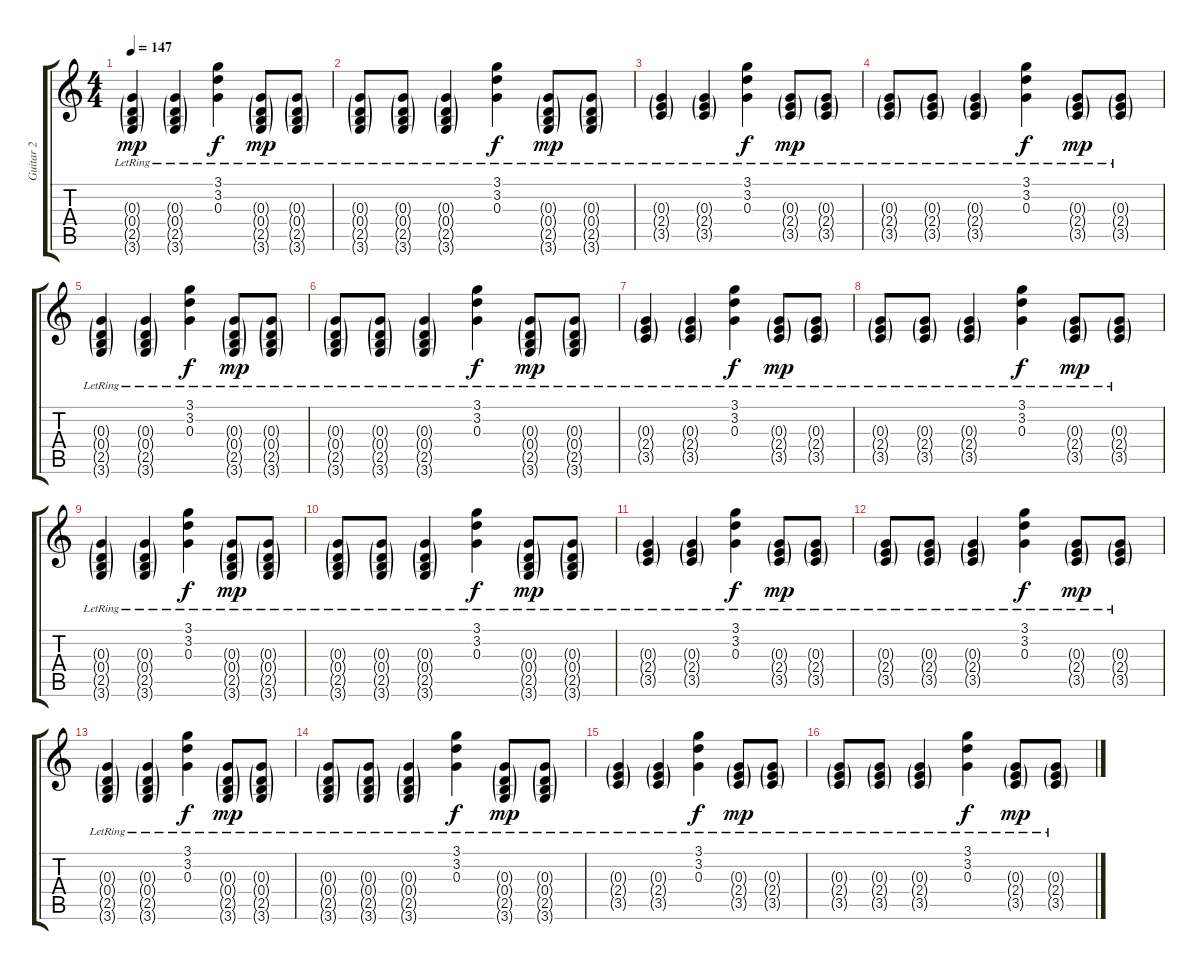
\track ("Guitar 2" "Guitar 2") {instrument acousticguitarsteel}
\staff {score tabs}
\tuning (E4 B3 G3 D3 A2 E2) {hide}
\ts (4 4)
\tempo 147
\clef g2
\ks c
(0.3{g} 0.4{g lr} 2.5{g lr} 3.6{g}).4{dy mp} (0.3{g} 0.4{g lr} 2.5{g lr} 3.6{g}).4 (3.1{lr} 3.2{lr} 0.3{lr}).4{dy f} (0.3{g} 0.4{g lr} 2.5{g lr} 3.6{g}).8{dy mp} (0.3{g} 0.4{g lr} 2.5{g lr} 3.6{g}).8 |
(0.3{g} 0.4{g lr} 2.5{g lr} 3.6{g}).8 (0.3{g} 0.4{g lr} 2.5{g lr} 3.6{g}).8 (0.3{g} 0.4{g lr} 2.5{g lr} 3.6{g}).4 (3.1{lr} 3.2{lr} 0.3{lr}).4{dy f} (0.3{g} 0.4{g lr} 2.5{g lr} 3.6{g}).8{dy mp} (0.3{g} 0.4{g lr} 2.5{g lr} 3.6{g}).8 |
(0.3{g} 2.4{g lr} 3.5{g lr}).4{volume 11} (0.3{g} 2.4{g lr} 3.5{g lr}).4 (3.1{lr} 3.2{lr} 0.3{lr}).4{dy f} (0.3{g} 2.4{g lr} 3.5{g lr}).8{dy mp} (0.3{g} 2.4{g lr} 3.5{g lr}).8 |
(0.3{g} 2.4{g lr} 3.5{g lr}).8 (0.3{g} 2.4{g lr} 3.5{g lr}).8 (0.3{g} 2.4{g lr} 3.5{g lr}).4 (3.1{lr} 3.2{lr} 0.3{lr}).4{dy f} (0.3{g} 2.4{g lr} 3.5{g lr}).8{dy mp} (0.3{g} 2.4{g lr} 3.5{g lr}).8 |
(0.3{g} 0.4{g lr} 2.5{g lr} 3.6{g}).4 (0.3{g} 0.4{g lr} 2.5{g lr} 3.6{g}).4 (3.1{lr} 3.2{lr} 0.3{lr}).4{dy f} (0.3{g} 0.4{g lr} 2.5{g lr} 3.6{g}).8{dy mp} (0.3{g} 0.4{g lr} 2.5{g lr} 3.6{g}).8 |
(0.3{g} 0.4{g lr} 2.5{g lr} 3.6{g}).8 (0.3{g} 0.4{g lr} 2.5{g lr} 3.6{g}).8 (0.3{g} 0.4{g lr} 2.5{g lr} 3.6{g}).4 (3.1{lr} 3.2{lr} 0.3{lr}).4{dy f} (0.3{g} 0.4{g lr} 2.5{g lr} 3.6{g}).8{dy mp} (0.3{g} 0.4{g lr} 2.5{g lr} 3.6{g}).8 |
(0.3{g} 2.4{g lr} 3.5{g lr}).4 (0.3{g} 2.4{g lr} 3.5{g lr}).4 (3.1{lr} 3.2{lr} 0.3{lr}).4{dy f} (0.3{g} 2.4{g lr} 3.5{g lr}).8{dy mp} (0.3{g} 2.4{g lr} 3.5{g lr}).8 |
(0.3{g} 2.4{g lr} 3.5{g lr}).8 (0.3{g} 2.4{g lr} 3.5{g lr}).8 (0.3{g} 2.4{g lr} 3.5{g lr}).4 (3.1{lr} 3.2{lr} 0.3{lr}).4{dy f} (0.3{g} 2.4{g lr} 3.5{g lr}).8{dy mp} (0.3{g} 2.4{g lr} 3.5{g lr}).8 |
(0.3{g} 0.4{g lr} 2.5{g lr} 3.6{g}).4 (0.3{g} 0.4{g lr} 2.5{g lr} 3.6{g}).4 (3.1{lr} 3.2{lr} 0.3{lr}).4{dy f} (0.3{g} 0.4{g lr} 2.5{g lr} 3.6{g}).8{dy mp} (0.3{g} 0.4{g lr} 2.5{g lr} 3.6{g}).8 |
(0.3{g} 0.4{g lr} 2.5{g lr} 3.6{g}).8 (0.3{g} 0.4{g lr} 2.5{g lr} 3.6{g}).8 (0.3{g} 0.4{g lr} 2.5{g lr} 3.6{g}).4 (3.1{lr} 3.2{lr} 0.3{lr}).4{dy f} (0.3{g} 0.4{g lr} 2.5{g lr} 3.6{g}).8{dy mp} (0.3{g} 0.4{g lr} 2.5{g lr} 3.6{g}).8 |
(0.3{g} 2.4{g lr} 3.5{g lr}).4{volume 11} (0.3{g} 2.4{g lr} 3.5{g lr}).4 (3.1{lr} 3.2{lr} 0.3{lr}).4{dy f} (0.3{g} 2.4{g lr} 3.5{g lr}).8{dy mp} (0.3{g} 2.4{g lr} 3.5{g lr}).8 |
(0.3{g} 2.4{g lr} 3.5{g lr}).8 (0.3{g} 2.4{g lr} 3.5{g lr}).8 (0.3{g} 2.4{g lr} 3.5{g lr}).4 (3.1{lr} 3.2{lr} 0.3{lr}).4{dy f} (0.3{g} 2.4{g lr} 3.5{g lr}).8{dy mp} (0.3{g} 2.4{g lr} 3.5{g lr}).8 |
(0.3{g} 0.4{g lr} 2.5{g lr} 3.6{g}).4 (0.3{g} 0.4{g lr} 2.5{g lr} 3.6{g}).4 (3.1{lr} 3.2{lr} 0.3{lr}).4{dy f} (0.3{g} 0.4{g lr} 2.5{g lr} 3.6{g}).8{dy mp} (0.3{g} 0.4{g lr} 2.5{g lr} 3.6{g}).8 |
(0.3{g} 0.4{g lr} 2.5{g lr} 3.6{g}).8 (0.3{g} 0.4{g lr} 2.5{g lr} 3.6{g}).8 (0.3{g} 0.4{g lr} 2.5{g lr} 3.6{g}).4 (3.1{lr} 3.2{lr} 0.3{lr}).4{dy f} (0.3{g} 0.4{g lr} 2.5{g lr} 3.6{g}).8{dy mp} (0.3{g} 0.4{g lr} 2.5{g lr} 3.6{g}).8 |
(0.3{g} 2.4{g lr} 3.5{g lr}).4 (0.3{g} 2.4{g lr} 3.5{g lr}).4 (3.1{lr} 3.2{lr} 0.3{lr}).4{dy f} (0.3{g} 2.4{g lr} 3.5{g lr}).8{dy mp} (0.3{g} 2.4{g lr} 3.5{g lr}).8 |
(0.3{g} 2.4{g lr} 3.5{g lr}).8 (0.3{g} 2.4{g lr} 3.5{g lr}).8 (0.3{g} 2.4{g lr} 3.5{g lr}).4 (3.1{lr} 3.2{lr} 0.3{lr}).4{dy f} (0.3{g} 2.4{g lr} 3.5{g lr}).8{dy mp} (0.3{g} 2.4{g lr} 3.5{g lr}).8
